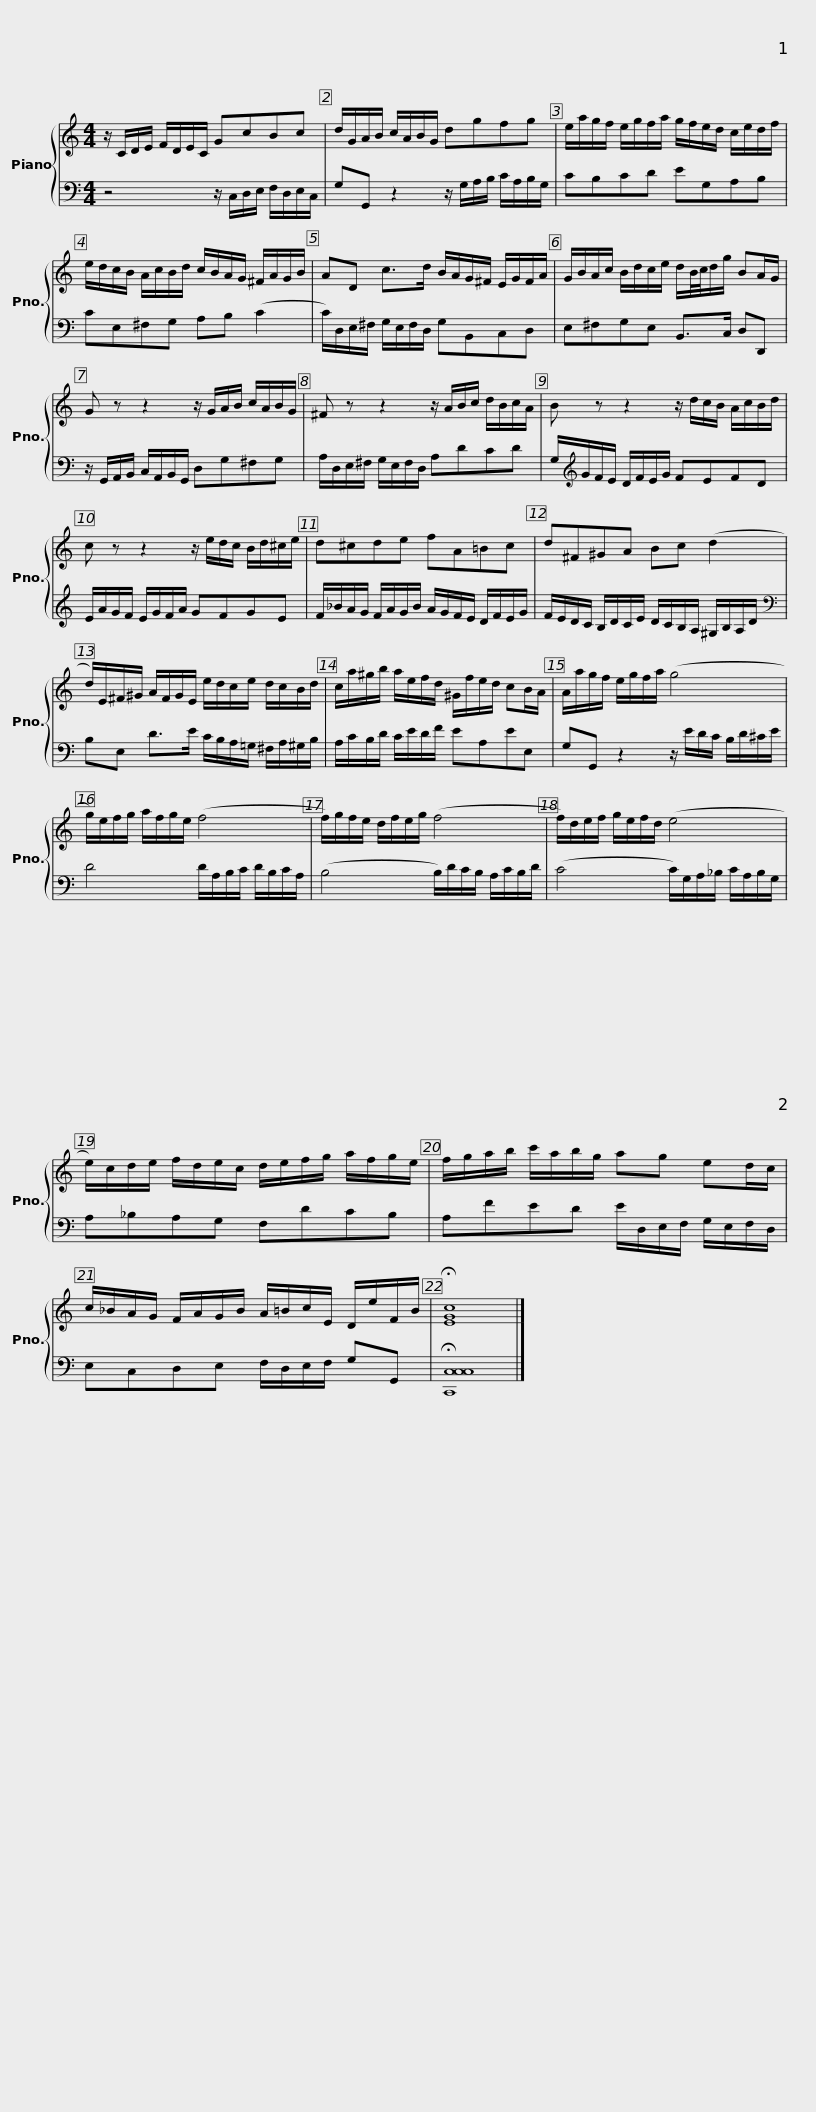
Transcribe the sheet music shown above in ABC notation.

X:1
%%score { 1 | 2 }
L:1/8
M:4/4
I:linebreak $
K:C
V:1 treble
V:2 bass
V:1
 z/ C/D/E/ F/D/E/C/ GcBc | d/G/A/B/ c/A/B/G/ dgfg | e/a/g/f/ e/g/f/a/ g/f/e/d/ c/e/d/f/ |$ e/d/c/B/ A/c/B/d/ c/B/A/G/ ^F/A/G/B/ | AD c>d B/A/G/^F/ E/G/F/A/ | %5
 G/B/A/c/ B/d/c/e/ d/B/4c/4d/g/ BA/G/ |$ G z z2 z/ G/A/B/ c/A/B/G/ | ^F z z2 z/ A/B/c/ d/B/c/A/ | B z z2 z/ d/c/B/ A/c/B/d/ |$ c z z2 z/ e/d/c/ B/d/^c/e/ | %10
 d^cde fA=Bc |$ d^F^GA Bc (d2 | d/)E/^F/^G/ A/F/G/E/ e/d/c/e/ d/c/B/d/ |$ c/a/^g/b/ a/e/f/d/ ^G/f/e/d/ cB/A/ | A/a/g/f/ e/g/f/a/ (g4 |$ %15
 g/)e/f/g/ a/f/g/e/ (f4 | f/)g/f/e/ d/f/e/g/ (f4 | f/)d/e/f/ g/e/f/d/ (e4 |$ e/)c/d/e/ f/d/e/c/ d/e/f/g/ a/f/g/e/ | f/g/a/b/ c'/a/b/g/ ag ed/c/ | %20
 c/_B/A/G/ F/A/G/B/ A/=B/c/E/ D/e/F/B/ |$ !fermata![EGc]8 |] %22
V:2
 z4 z/ C,/D,/E,/ F,/D,/E,/C,/ | G,G,, z2 z/ G,/A,/B,/ C/A,/B,/G,/ | CB,CD EG,A,B, |$ CE,^F,G, A,B, (C2 | C/)D,/E,/^F,/ G,/E,/F,/D,/ G,B,,C,D, | %5
 E,^F,G,E, B,,>C, D,D,, |$ z/ G,,/A,,/B,,/ C,/A,,/B,,/G,,/ D,G,^F,G, | A,/D,/E,/^F,/ G,/E,/F,/D,/ A,DCD | G,/[K:treble]G/F/E/ D/F/E/G/ FEFD |$ E/A/G/F/ E/G/F/A/ GFGE | %10
 F/_B/A/G/ F/A/G/B/ A/G/F/E/ D/F/E/G/ |$ F/E/D/C/ B,/D/C/E/ D/C/B,/A,/ ^G,/B,/A,/D/ |[K:bass] B,E, D>E C/B,/A,/=G,/ ^F,/A,/^G,/B,/ |$ A,/C/B,/D/ C/E/D/F/ EA,EE, | G,G,, z2 z/ E/D/C/ B,/D/^C/E/ |$ %15
 D4 D/A,/B,/C/ D/B,/C/A,/ | (B,4 B,/)D/C/B,/ A,/C/B,/D/ | (C4 C/)G,/A,/_B,/ C/A,/B,/G,/ |$ A,_B,A,G, F,DCB, | A,FED E/D,/E,/F,/ G,/E,/F,/D,/ | %20
 E,C,D,E, F,/D,/E,/F,/ G,G,, |$ !fermata![C,,C,C,C,]8 |] %22
